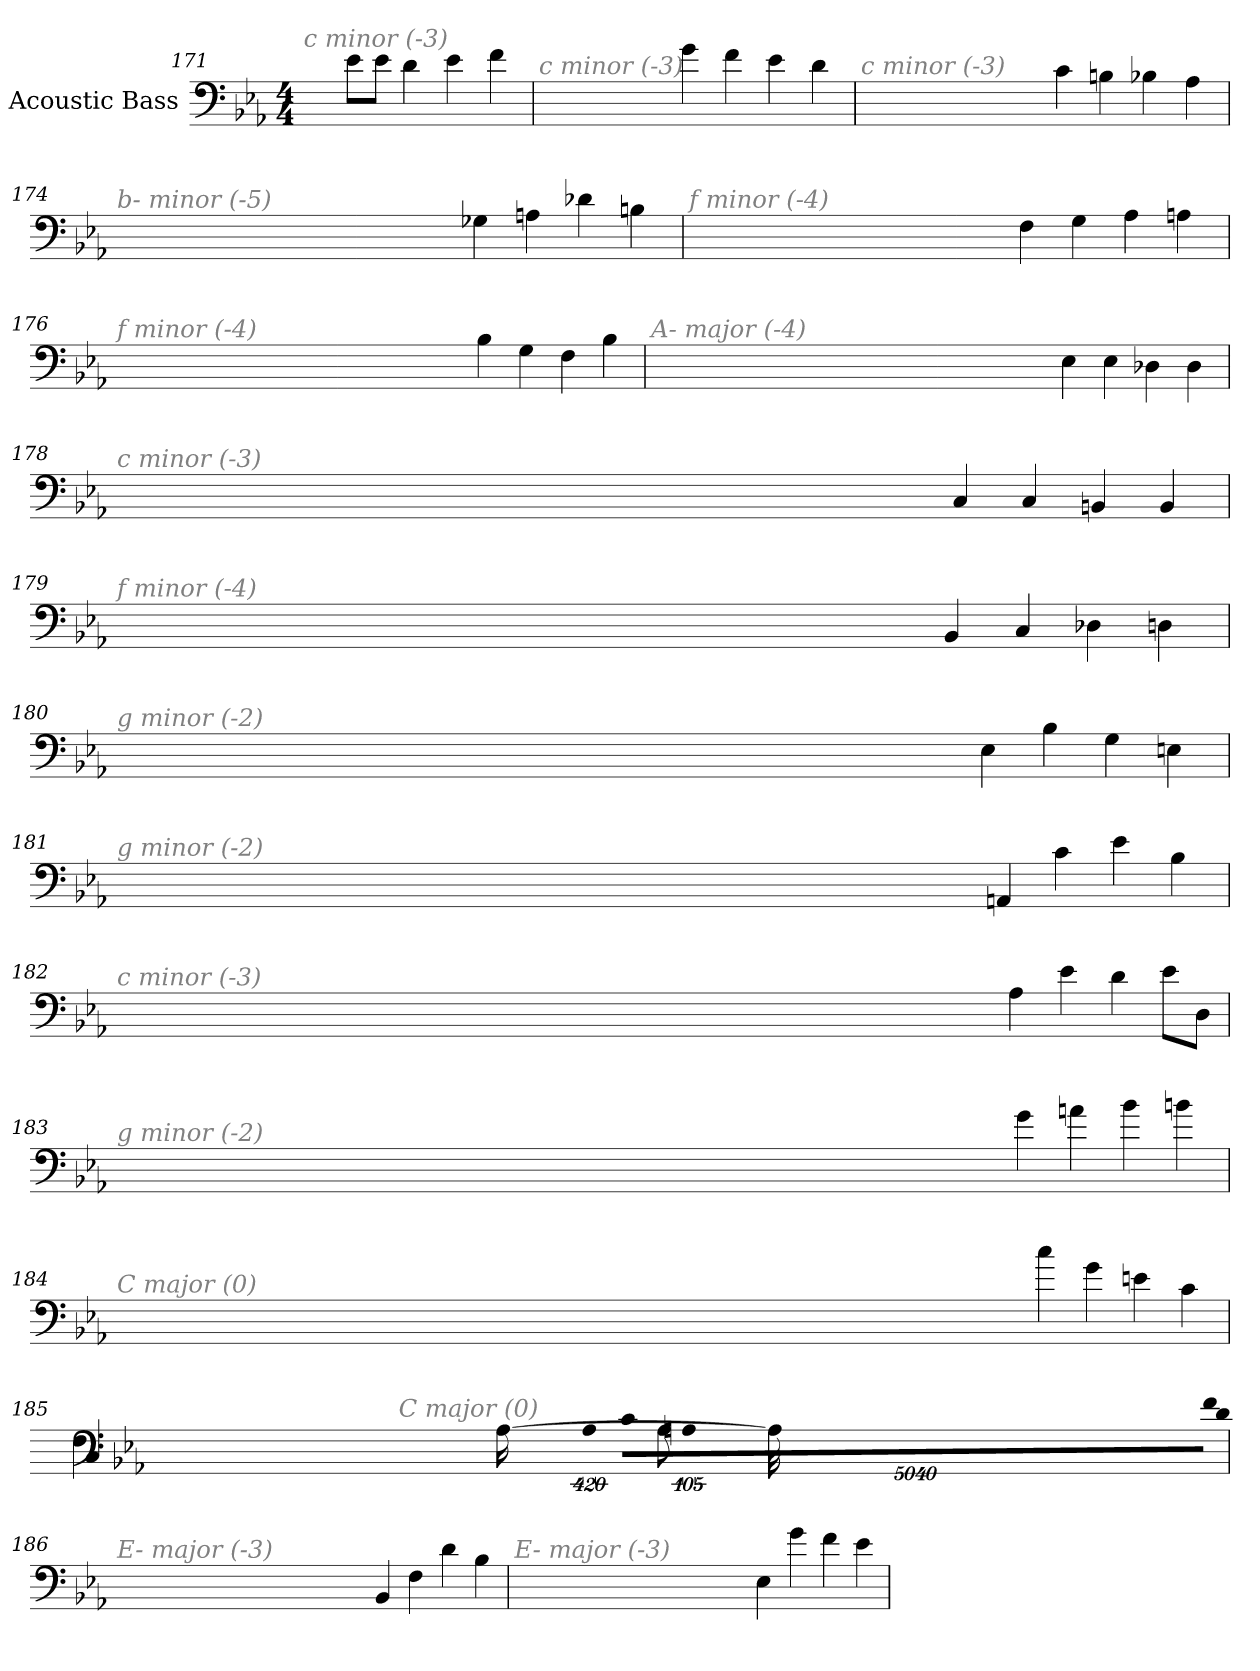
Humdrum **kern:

**kern
*part1
*staff1
*I"Acoustic Bass
*clefF4
*ITrd7c12
*k[b-e-a-]
*E-:
*M4/4
=171
!LO:TX:i:color=#808080:t=c minor (-3)
8E-L
8E-J
4D
4E-
4F
=172
!LO:TX:i:color=#808080:t=c minor (-3)
4G
4F
4E-
4D
=173
!LO:TX:i:color=#808080:t=c minor (-3)
4C
4BBn
4BB-X
4AA-
=174
!LO:TX:i:color=#808080:t=b- minor (-5)
4GG-X
4AAn
4D-X
4BBn
=175
!LO:TX:i:color=#808080:t=f minor (-4)
4FF
4GG
4AA-
4AAn
=176
!LO:TX:i:color=#808080:t=f minor (-4)
4BB-
4GG
4FF
4BB-
=177
!LO:TX:i:color=#808080:t=A- major (-4)
4EE-
4EE-
4DD-X
4DD-
=178
!LO:TX:i:color=#808080:t=c minor (-3)
4CC
4CC
4BBBn
4BBB
=179
!LO:TX:i:color=#808080:t=f minor (-4)
4BBB-
4CC
4DD-X
4DDn
=180
!LO:TX:i:color=#808080:t=g minor (-2)
4EE-
4BB-
4GG
4EEn
=181
!LO:TX:i:color=#808080:t=g minor (-2)
4AAAn
4C
4E-
4BB-
=182
!LO:TX:i:color=#808080:t=c minor (-3)
4AA-
4E-
4D
8E-L
8DDJ
=183
!LO:TX:i:color=#808080:t=g minor (-2)
4G
4An
4B-
4Bn
=184
!LO:TX:i:color=#808080:t=C major (0)
4c
4G
4En
4C
=185
!LO:TX:i:color=#808080:t=C major (0)
!LO:N:vis=8
40320%3347FL
!LO:N:vis=8
40320%3347D
!LO:N:vis=8
40320%3347CJ
!LO:N:vis=1024
[13440%13AAn
8AA_
16AA_
32AA_
!LO:N:vis=1024%31
13440%407AA]
4FF
4CC
=186
!LO:TX:i:color=#808080:t=E- major (-3)
4BBB-
4FF
4D
4BB-
=187
!LO:TX:i:color=#808080:t=E- major (-3)
4EE-
4G
4F
4E-
=
*-
